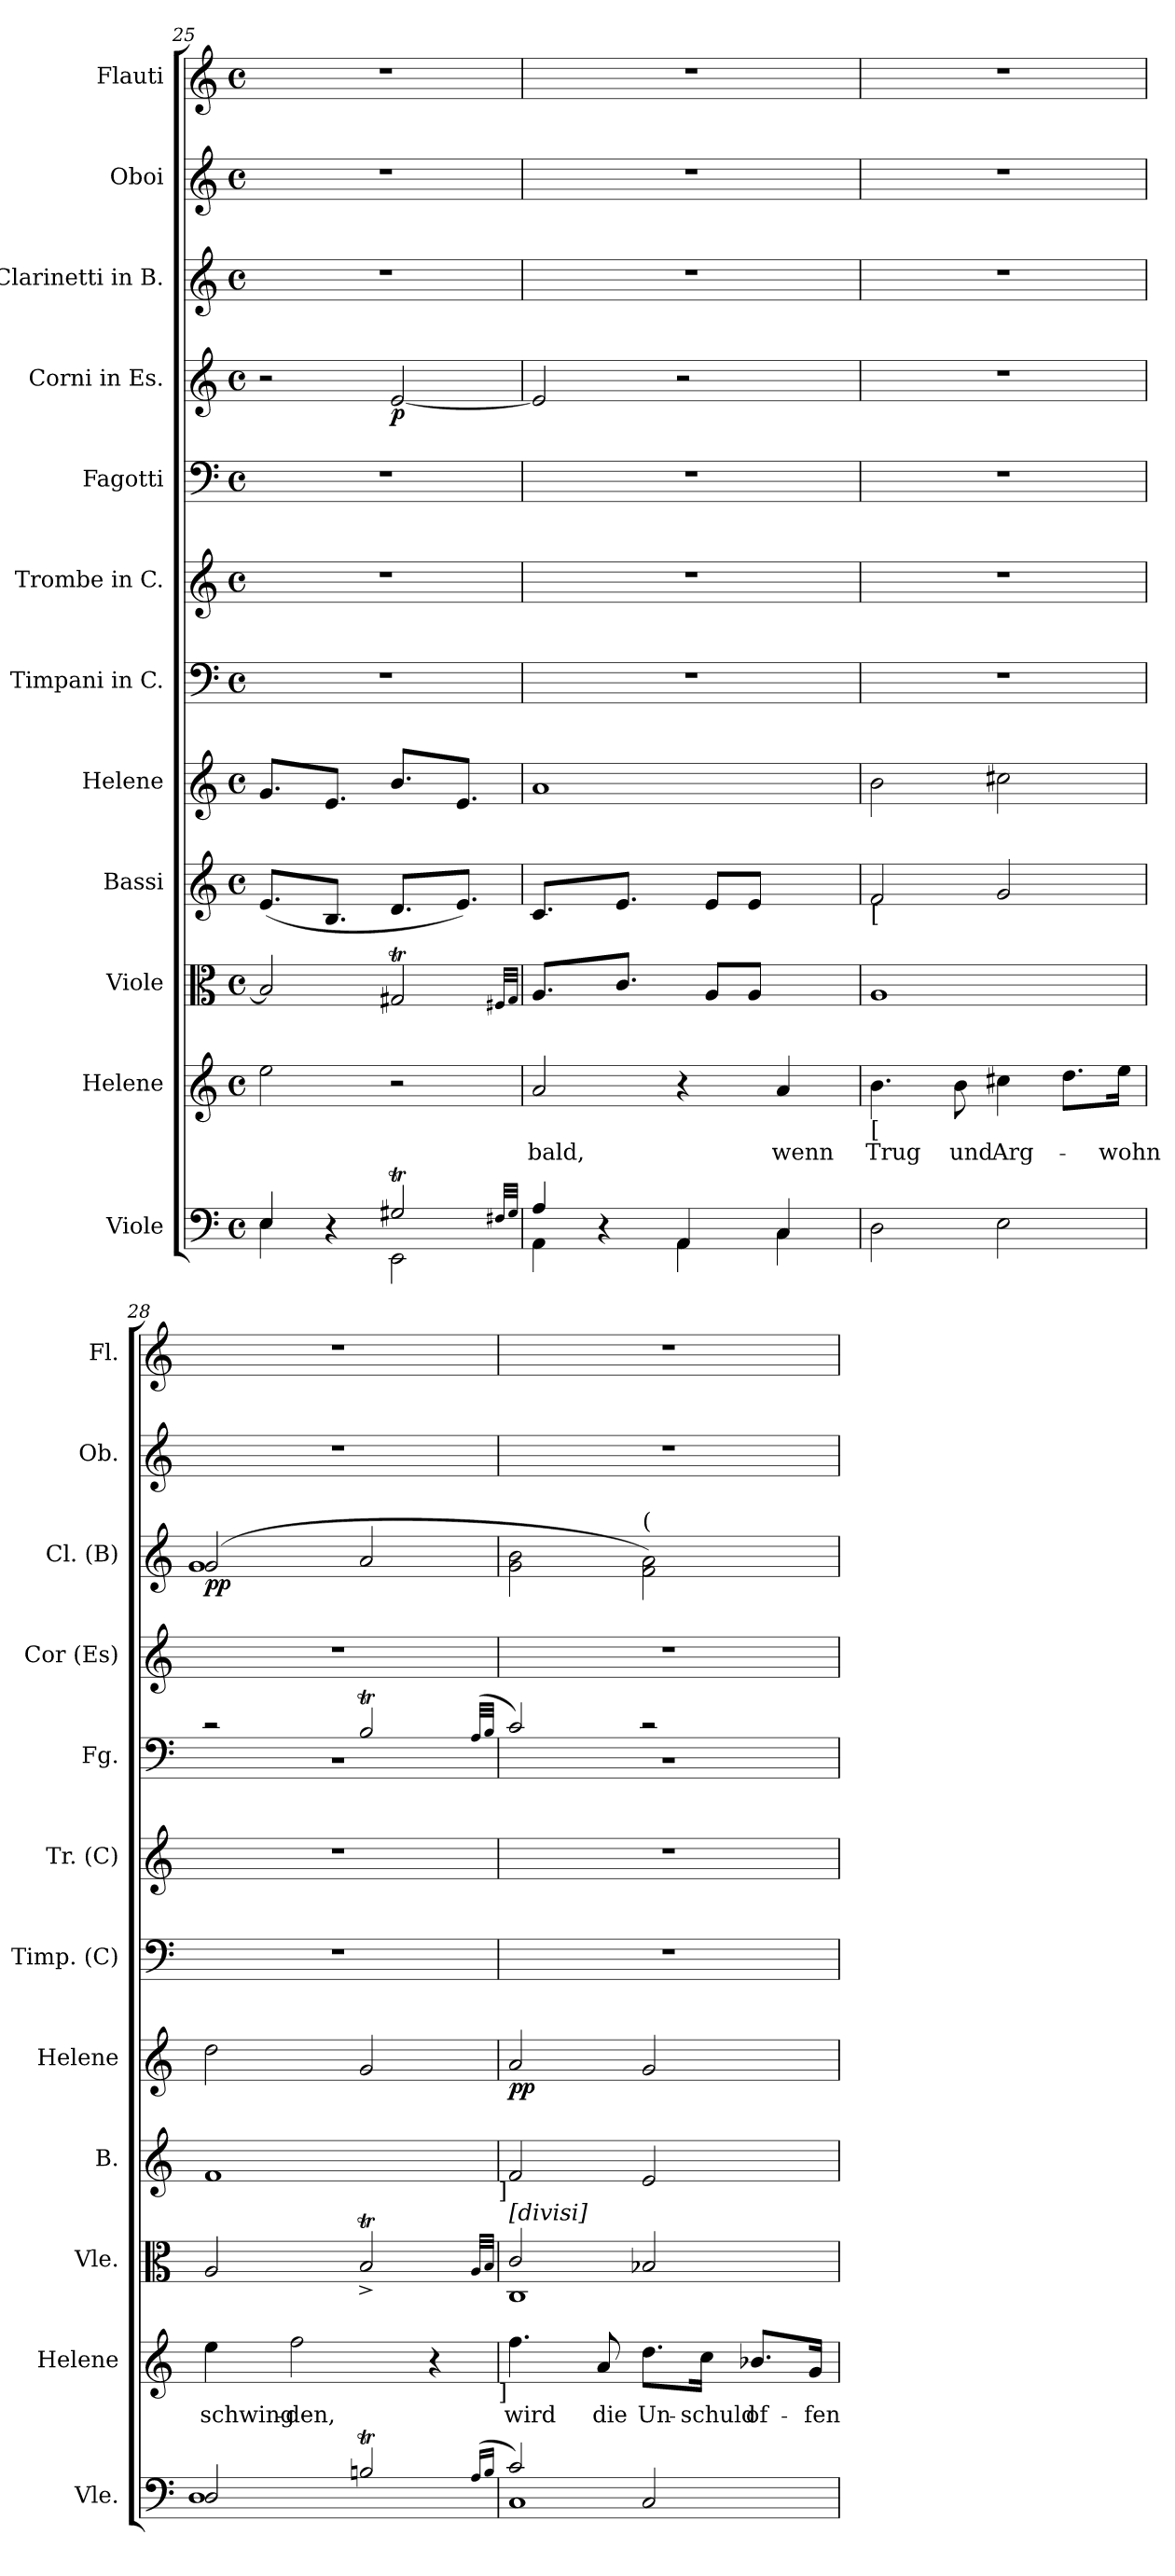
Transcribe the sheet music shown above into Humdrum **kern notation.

**kern	**kern	**text	**kern	**kern	**kern	**dynam	**kern	**kern	**kern	**kern	**dynam	**kern	**dynam	**kern	**kern
*part12	*part11	*part11	*part10	*part9	*part8	*part8	*part7	*part6	*part5	*part4	*part4	*part3	*part3	*part2	*part1
*staff12	*staff11	*staff11	*staff10	*staff9	*staff8	*staff8	*staff7	*staff6	*staff5	*staff4	*staff4	*staff3	*staff3	*staff2	*staff1
*I"Viole	*I"Helene	*	*I"Viole	*I"Bassi	*I"Helene	*	*I"Timpani in C.	*I"Trombe in C.	*I"Fagotti	*I"Corni in Es.	*	*I"Clarinetti in B.	*	*I"Oboi	*I"Flauti
*I'Vle.	*I'Helene	*	*I'Vle.	*I'B.	*I'Helene	*	*I'Timp. (C)	*I'Tr. (C)	*I'Fg.	*I'Cor (Es)	*	*I'Cl. (B)	*	*I'Ob.	*I'Fl.
*clefF4	*clefG2	*	*clefC3	*clefG2	*clefG2	*	*clefF4	*clefG2	*clefF4	*clefG2	*	*clefG2	*	*clefG2	*clefG2
*	*	*	*	*	*	*	*	*	*	*ITrd4c7	*	*ITrd1c2	*	*	*
*M4/4	*M4/4	*	*M4/4	*M4/4	*M4/4	*	*M4/4	*M4/4	*M4/4	*M4/4	*	*M4/4	*	*M4/4	*M4/4
*met(c)	*met(c)	*	*met(c)	*met(c)	*met(c)	*	*met(c)	*met(c)	*met(c)	*met(c)	*	*met(c)	*	*met(c)	*met(c)
=25	=25	=25	=25	=25	=25	=25	=25	=25	=25	=25	=25	=25	=25	=25	=25
*^	*	*	*	*	*	*	*	*	*	*	*	*	*	*	*
*	*	*	*	*	*Xtuplet	*Xtuplet	*	*	*	*	*	*	*	*	*	*
4E/	4E\	2ee\	.	2B/]	(<6.e/L	6.g/L	.	1r	1r	1r	2r	.	1r	.	1r	1r
4r	4ryy	.	.	.	6.B/J	6.e/J	.	.	.	.	.	.	.	.	.	.
!	!	!	!	!	!	!	!	!	!	!	!	!LO:DY:b	!	!	!	!
2G#t/	2EE\	2r	.	2G#t/	6.d/L	6.b/L	.	.	.	.	[2A	p	.	.	.	.
.	.	.	.	.	6.e/J)	6.e/J	.	.	.	.	.	.	.	.	.	.
32qF#/LLL	.	.	.	32qF#/LLL	.	.	.	.	.	.	.	.	.	.	.	.
32qG#/JJJ	.	.	.	32qG#/JJJ	.	.	.	.	.	.	.	.	.	.	.	.
=26	=26	=26	=26	=26	=26	=26	=26	=26	=26	=26	=26	=26	=26	=26	=26	=26
*	*	*	*	*Xtuplet	*	*	*	*	*	*	*	*	*	*	*	*
4A/	4AA\	2a/	bald,	16%3.A/L	16%3.c/L	1a	.	1r	1r	1r	2A]	.	1r	.	1r	1r
4r	4ryy	.	.	.	.	.	.	.	.	.	.	.	.	.	.	.
.	.	.	.	16%3.c/J	16%3.e/J	.	.	.	.	.	.	.	.	.	.	.
4AA/	4AA\	4r	.	.	.	.	.	.	.	.	2r	.	.	.	.	.
.	.	.	.	8A/L	8e/L	.	.	.	.	.	.	.	.	.	.	.
.	.	.	.	8A/J	8e/J	.	.	.	.	.	.	.	.	.	.	.
4C/	4C\	4a/	wenn	.	.	.	.	.	.	.	.	.	.	.	.	.
.	.	.	.	8.ryy	8.ryy	.	.	.	.	.	.	.	.	.	.	.
*v	*v	*	*	*	*	*	*	*	*	*	*	*	*	*	*	*
!!LO:PB:g=z
=27	=27	=27	=27	=27	=27	=27	=27	=27	=27	=27	=27	=27	=27	=27	=27
!	!	!	!	!LO:TX:b:t=[	!	!	!	!	!	!	!	!	!	!	!
!	!LO:TX:b:t=[	!	!	!	!	!	!	!	!	!	!	!	!	!	!
2D\	4.b\	Trug	1A	2f/	2b\	.	1r	1r	1r	1r	.	1r	.	1r	1r
.	8b\	und	.	.	.	.	.	.	.	.	.	.	.	.	.
2E\	4cc#\	Arg-	.	2g/	2cc#\	.	.	.	.	.	.	.	.	.	.
.	8.dd\L	.	.	.	.	.	.	.	.	.	.	.	.	.	.
.	16ee\Jk	wohn	.	.	.	.	.	.	.	.	.	.	.	.	.
=28	=28	=28	=28	=28	=28	=28	=28	=28	=28	=28	=28	=28	=28	=28	=28
*^	*	*	*	*	*	*	*	*	*^	*	*	*^	*	*	*
!	!	!	!	!	!	!	!	!	!	!	!	!	!	!	!	!LO:DY:b	!	!
2D/	1D	4ee\	schwing-	2A/	1f	2dd\	.	1r	1r	2r	1r	1r	.	(>2f/	1f	pp	1r	1r
.	.	2ff\	den,	.	.	.	.	.	.	.	.	.	.	.	.	.	.	.
2Bnt/	.	.	.	2Bt^</	.	2g/	.	.	.	2Bt/	.	.	.	2g/	.	.	.	.
.	.	4r	.	.	.	.	.	.	.	.	.	.	.	.	.	.	.	.
*	*	*	*	*	*	*	*	*	*	*	*	*	*	*v	*v	*	*	*
(<16qA/LL	.	.	.	32qA/LLL	.	.	.	.	.	(<32qA/LLL	.	.	.	.	.	.	.
16qB/JJ	.	.	.	32qB/JJJ	.	.	.	.	.	32qB/JJJ	.	.	.	.	.	.	.
!	!	!	!	!	!LO:TX:b:t=]	!	!	!	!	!	!	!	!	!	!	!	!
!	!	!LO:TX:b:t=]	!	!	!	!	!	!	!	!	!	!	!	!	!	!	!
=29	=29	=29	=29	=29	=29	=29	=29	=29	=29	=29	=29	=29	=29	=29	=29	=29	=29
*	*	*	*	*^	*	*	*	*	*	*	*	*	*	*	*	*	*
!	!	!	!	!LO:TX:a:t=[divisi]	!	!	!	!	!	!	!	!	!	!	!	!	!	!
!	!	!	!	!	!	!	!	!LO:DY:b	!	!	!	!	!	!	!	!	!	!
2c/)	1C	4.ff\	wird	2c/	1C	2f/	2a/	pp	1r	1r	2c/)	1r	1r	.	2f\ 2a\	.	1r	1r
.	.	8a/	die	.	.	.	.	.	.	.	.	.	.	.	.	.	.	.
!	!	!	!	!	!	!	!	!	!	!	!	!	!	!	!LO:TX:a:t=(	!	!	!
2C/	.	8.dd\L	Un-	2B-/	.	2e/	2g/	.	.	.	2r	.	.	.	2e\ 2g\)	.	.	.
.	.	16cc\Jk	schuld	.	.	.	.	.	.	.	.	.	.	.	.	.	.	.
.	.	8.b-/L	of-	.	.	.	.	.	.	.	.	.	.	.	.	.	.	.
.	.	16g/Jk	fen-	.	.	.	.	.	.	.	.	.	.	.	.	.	.	.
*v	*v	*	*	*v	*v	*	*	*	*	*	*v	*v	*	*	*	*	*	*
=	=	=	=	=	=	=	=	=	=	=	=	=	=	=	=
*-	*-	*-	*-	*-	*-	*-	*-	*-	*-	*-	*-	*-	*-	*-	*-
